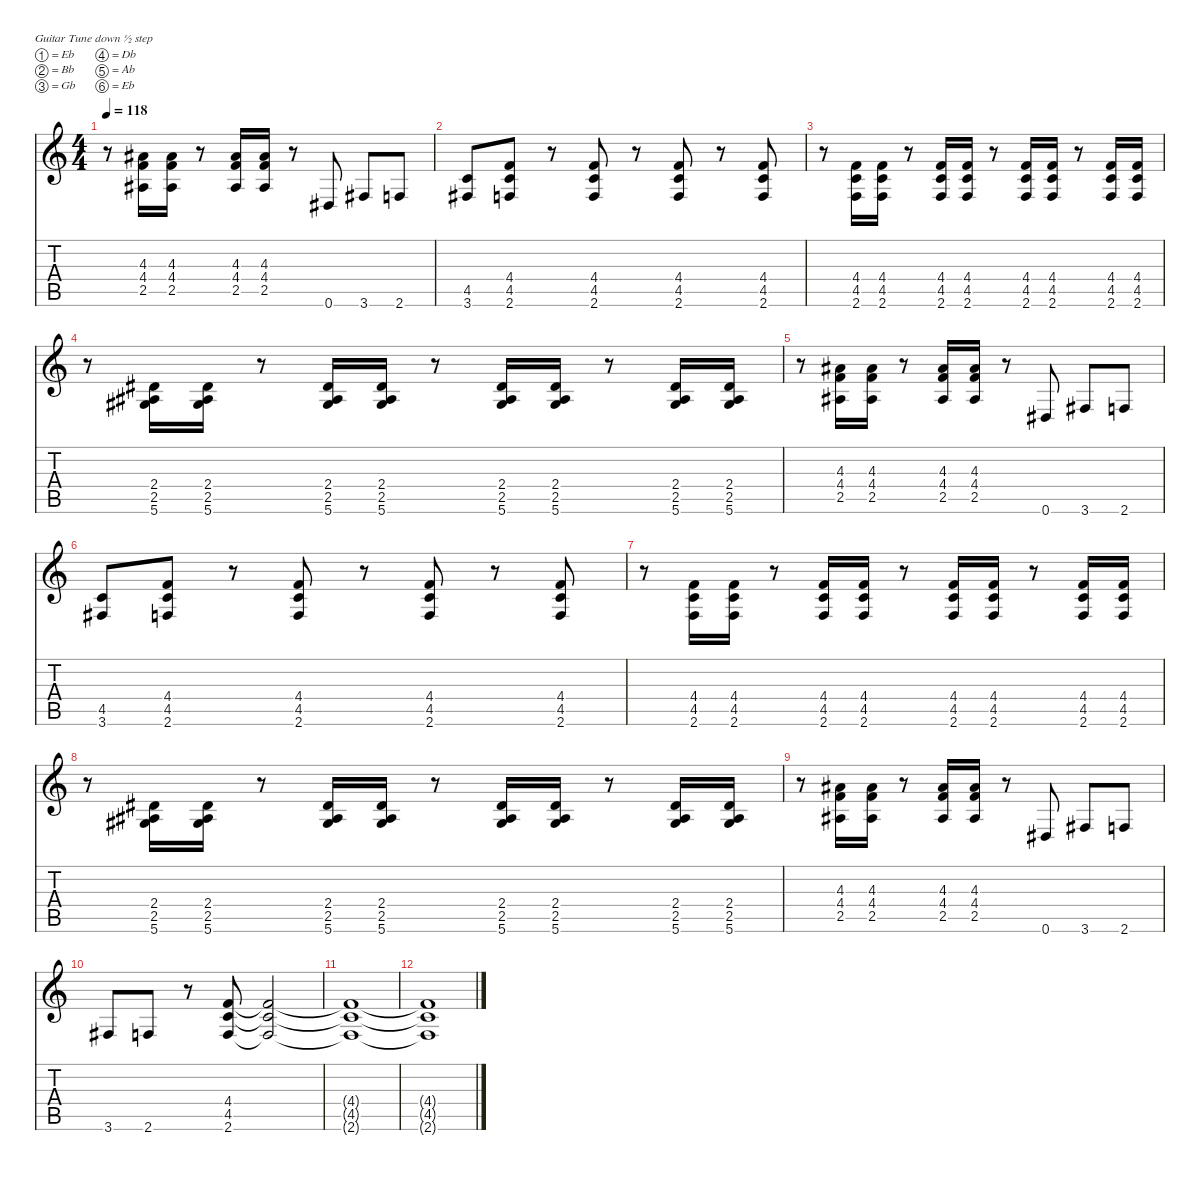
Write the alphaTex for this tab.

\defaultSystemsLayout 4
\hideDynamics
\bracketExtendMode nobrackets
\singleTrackTrackNamePolicy hidden
\multiTrackTrackNamePolicy hidden
\otherSystemsTrackNameOrientation horizontal
\track ("Clean 1" "s.guit.") {mute instrument acousticguitarsteel}
\staff {score tabs}
\tuning (Eb4 Bb3 Gb3 Db3 Ab2 Eb2)
\ts (4 4)
\tempo 118
\clef g2
\ks c
r.8{dy f beam Down} (4.3{acc #} 4.4 2.5{acc #}).16{beam Up} (4.3{acc #} 4.4 2.5{acc #}).16{beam Up} r.8{beam Up} (4.3{acc #} 4.4 2.5{acc #}).16{beam Up} (4.3{acc #} 4.4 2.5{acc #}).16{beam Up} r.8{beam Up} 0.6{acc #}.8{beam Up} 3.6{acc #}.8{beam Up} 2.6.8{beam Up} |
(4.5 3.6{acc #}).8{beam Up} (4.4 4.5 2.6).8{beam Up} r.8{beam Up} (4.4 4.5 2.6).8{beam Up} r.8{beam Up} (4.4 4.5 2.6).8{beam Up} r.8{beam Up} (4.4 4.5 2.6).8{beam Up} |
r.8{beam Down} (4.4 4.5 2.6).16{beam Up} (4.4 4.5 2.6).16{beam Up} r.8{beam Up} (4.4 4.5 2.6).16{beam Up} (4.4 4.5 2.6).16{beam Up} r.8{beam Up} (4.4 4.5 2.6).16{beam Up} (4.4 4.5 2.6).16{beam Up} r.8{beam Up} (4.4 4.5 2.6).16{beam Up} (4.4 4.5 2.6).16{beam Up} |
r.8{beam Down} (2.4{acc #} 2.5{acc #} 5.6{acc #}).16{beam Up} (2.4{acc #} 2.5{acc #} 5.6{acc #}).16{beam Up} r.8{beam Up} (2.4{acc #} 2.5{acc #} 5.6{acc #}).16{beam Up} (2.4{acc #} 2.5{acc #} 5.6{acc #}).16{beam Up} r.8{beam Up} (2.4{acc #} 2.5{acc #} 5.6{acc #}).16{beam Up} (2.4{acc #} 2.5{acc #} 5.6{acc #}).16{beam Up} r.8{beam Up} (2.4{acc #} 2.5{acc #} 5.6{acc #}).16{beam Up} (2.4{acc #} 2.5{acc #} 5.6{acc #}).16{beam Up} |
r.8{beam Down} (4.3{acc #} 4.4 2.5{acc #}).16{beam Up} (4.3{acc #} 4.4 2.5{acc #}).16{beam Up} r.8{beam Up} (4.3{acc #} 4.4 2.5{acc #}).16{beam Up} (4.3{acc #} 4.4 2.5{acc #}).16{beam Up} r.8{beam Up} 0.6{acc #}.8{beam Up} 3.6{acc #}.8{beam Up} 2.6.8{beam Up} |
(4.5 3.6{acc #}).8{beam Up} (4.4 4.5 2.6).8{beam Up} r.8{beam Up} (4.4 4.5 2.6).8{beam Up} r.8{beam Up} (4.4 4.5 2.6).8{beam Up} r.8{beam Up} (4.4 4.5 2.6).8{beam Up} |
r.8{beam Down} (4.4 4.5 2.6).16{beam Up} (4.4 4.5 2.6).16{beam Up} r.8{beam Up} (4.4 4.5 2.6).16{beam Up} (4.4 4.5 2.6).16{beam Up} r.8{beam Up} (4.4 4.5 2.6).16{beam Up} (4.4 4.5 2.6).16{beam Up} r.8{beam Up} (4.4 4.5 2.6).16{beam Up} (4.4 4.5 2.6).16{beam Up} |
r.8{beam Down} (2.4{acc #} 2.5{acc #} 5.6{acc #}).16{beam Up} (2.4{acc #} 2.5{acc #} 5.6{acc #}).16{beam Up} r.8{beam Up} (2.4{acc #} 2.5{acc #} 5.6{acc #}).16{beam Up} (2.4{acc #} 2.5{acc #} 5.6{acc #}).16{beam Up} r.8{beam Up} (2.4{acc #} 2.5{acc #} 5.6{acc #}).16{beam Up} (2.4{acc #} 2.5{acc #} 5.6{acc #}).16{beam Up} r.8{beam Up} (2.4{acc #} 2.5{acc #} 5.6{acc #}).16{beam Up} (2.4{acc #} 2.5{acc #} 5.6{acc #}).16{beam Up} |
r.8{beam Down} (4.3{acc #} 4.4 2.5{acc #}).16{beam Up} (4.3{acc #} 4.4 2.5{acc #}).16{beam Up} r.8{beam Up} (4.3{acc #} 4.4 2.5{acc #}).16{beam Up} (4.3{acc #} 4.4 2.5{acc #}).16{beam Up} r.8{beam Up} 0.6{acc #}.8{beam Up} 3.6{acc #}.8{beam Up} 2.6.8{beam Up} |
3.6{acc #}.8{beam Up} 2.6.8{beam Up} r.8{beam Up} (4.4 4.5 2.6).8{beam Up} (4.4{t} 4.5{t} 2.6{t}).2{beam Up} |
(4.4{t} 4.5{t} 2.6{t}).1{beam Up} |
(4.4{t} 4.5{t} 2.6{t}).1{beam Up}
